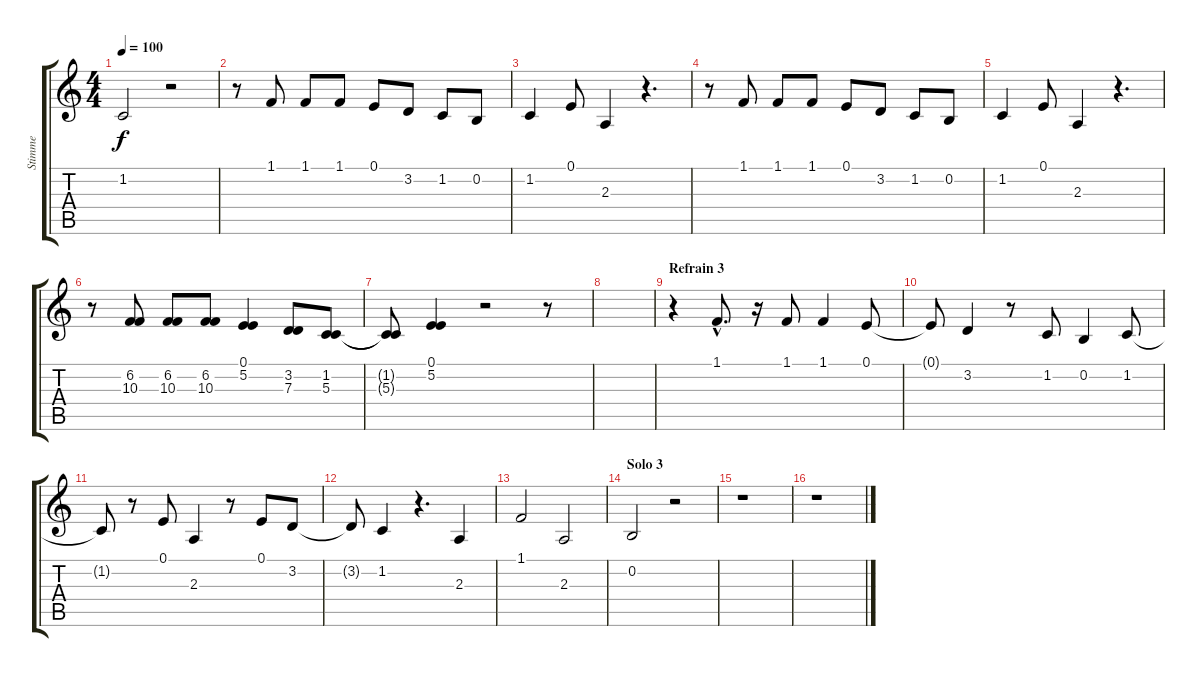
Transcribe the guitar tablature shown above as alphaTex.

\track ("Stimme" "Stimme") {instrument percussiveorgan}
\staff {score tabs}
\tuning (E4 B3 G3 D3 A2 E2) {hide}
\ts (4 4)
\tempo 100
\clef g2
\ks c
1.2.2{dy f} r.2 |
r.8 1.1.8 1.1.8 1.1.8 0.1.8 3.2.8 1.2.8 0.2.8 |
1.2.4 0.1.8 2.3.4 r.4{d} |
r.8 1.1.8 1.1.8 1.1.8 0.1.8 3.2.8 1.2.8 0.2.8 |
1.2.4 0.1.8 2.3.4 r.4{d} |
r.8 (6.2 10.3).8 (6.2 10.3).8 (6.2 10.3).8 (0.1 5.2).4 (3.2 7.3).8 (1.2 5.3).8 |
(1.2{t} 5.3{t}).8 (0.1 5.2).4 r.2 r.8 |
|
\section ("" "Refrain 3")
r.4 1.1{hac}.8{d} r.16 1.1.8 1.1.4 0.1.8 |
0.1{t}.8 3.2.4 r.8 1.2.8 0.2.4 1.2.8 |
1.2{t}.8 r.8 0.1.8 2.3.4 r.8 0.1.8 3.2.8 |
3.2{t}.8 1.2.4 r.4{d} 2.3.4 |
1.1.2 2.3.2 |
\section ("" "Solo 3")
0.2.2 r.2 |
r.1 |
r.1
